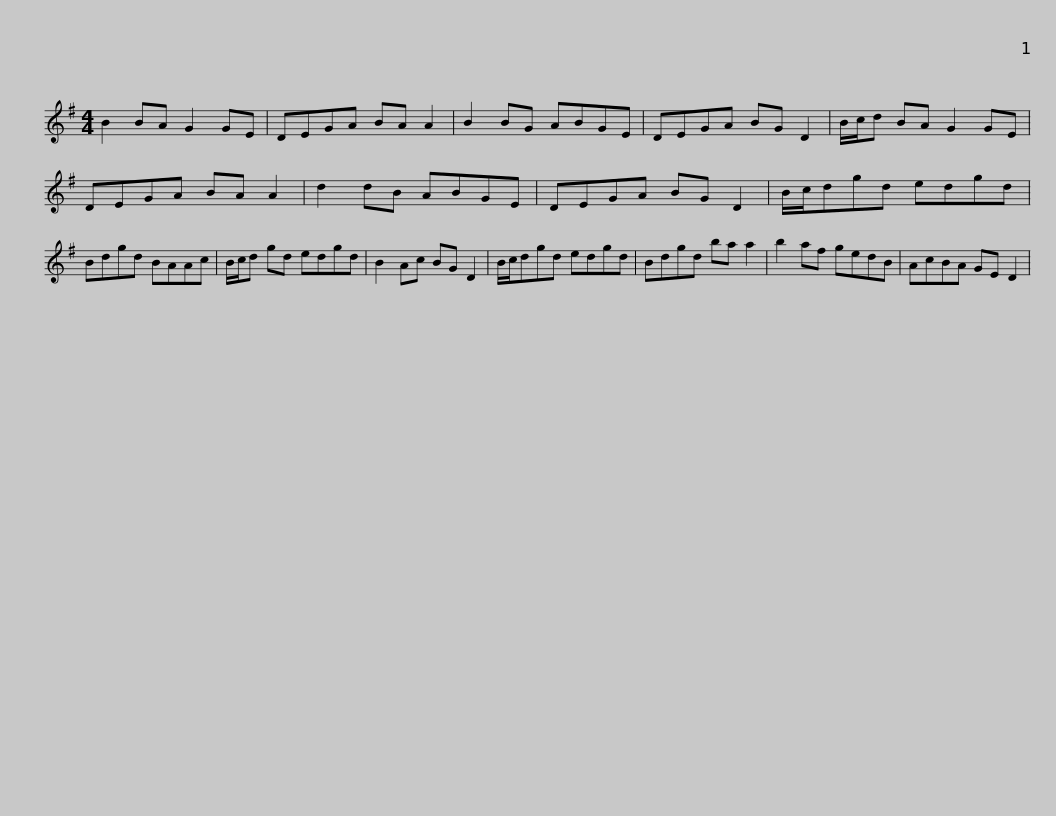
X:1
L:1/8
M:4/4
I:linebreak $
K:G
V:1 treble
V:1
 B2 BA G2 GE | DEGA BA A2 | B2 BG ABGE | DEGA BG D2 | B/c/d BA G2 GE | %5
 DEGA BA A2 |$ d2 dB ABGE | DEGA BG D2 | B/c/dgd edgd | Bdgd BAAc | %10
 B/c/d gd edgd | B2 Ac BG D2 |$ B/c/dgd edgd | Bdgd ba a2 | b2 af gedB | %15
 AcBA GE D2 | %16
